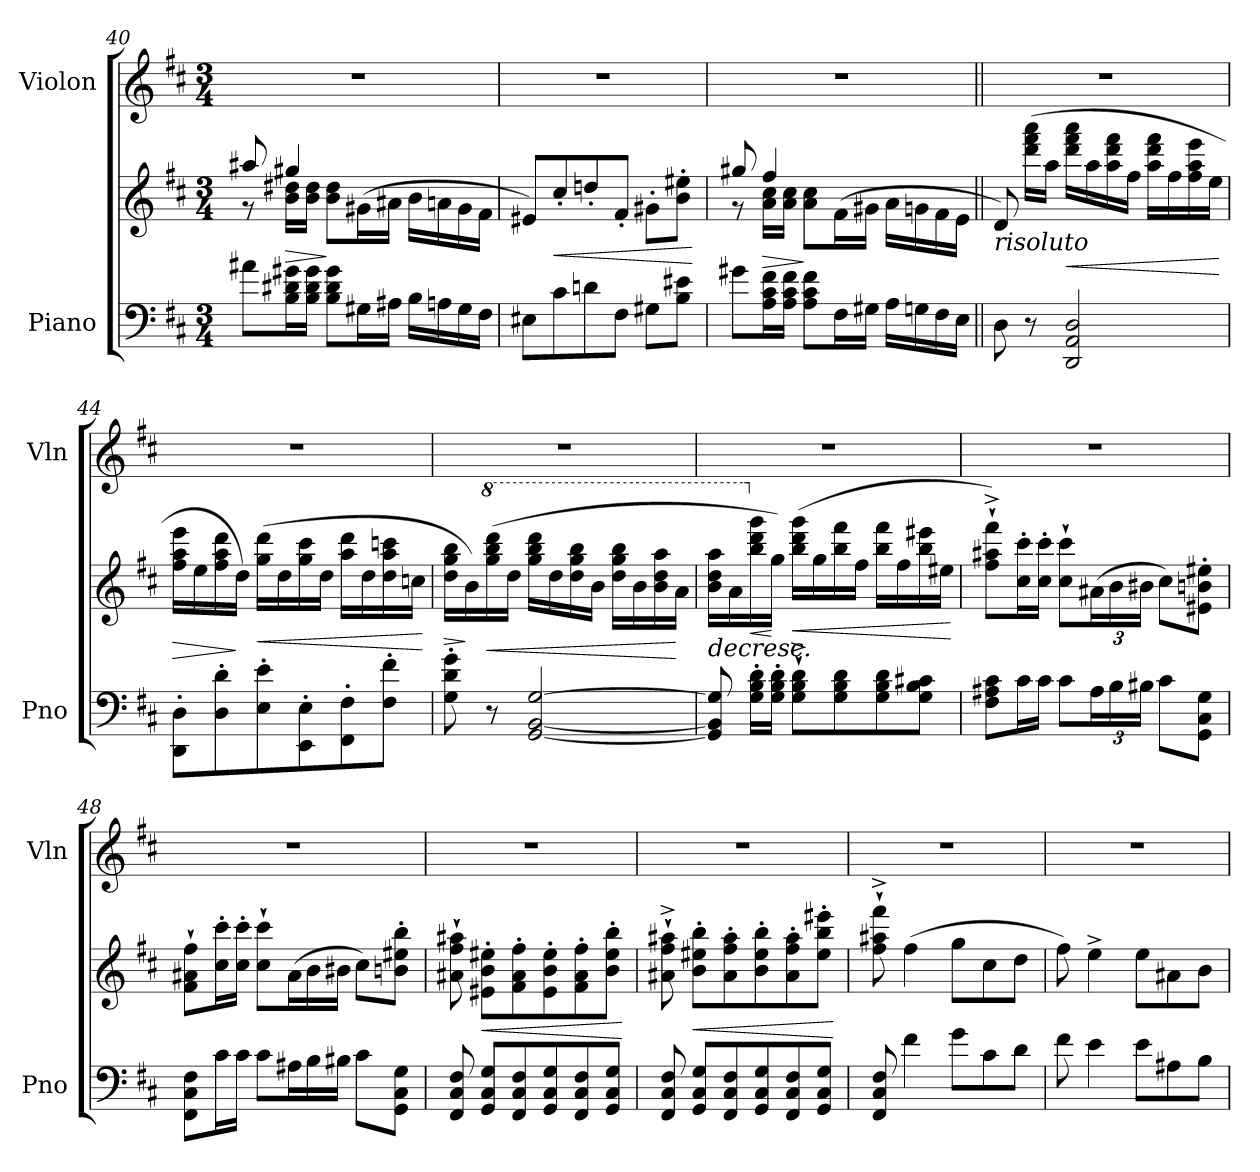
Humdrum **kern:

**kern	**kern	**dynam	**kern
*part2	*part2	*part2	*part1
*staff3	*staff2	*staff2/3	*staff1
*I"Piano	*	*	*I"Violon
*I'Pno	*	*	*I'Vln
*clefF4	*clefG2	*	*clefG2
*k[f#c#]	*k[f#c#]	*	*k[f#c#]
*D:	*D:	*	*D:
*M3/4	*M3/4	*	*M3/4
=40	=40	=40	=40
*	*^	*	*
8a#X\L	8aa#X/	8r	.	2.r
16B\ 16d#X\ 16g#X\L	4gg#X/	16b\ 16dd#X\LL	>	.
16B\ 16d#\ 16g#\JJ	.	16b\ 16dd#\JJ	.	.
8B\ 8d#\ 8g#\L	.	8b\ 8dd#\L	]	.
16G#X\L	8ryy	(16g#X\L	.	.
16A#X\JJ	.	16a#X\JJ	.	.
16B\LL	16b\LL	4ryy	.	.
16An\	16an\	.	.	.
16G#\	16g#\	.	.	.
16F#\JJ	16f#\JJ	.	.	.
*	*v	*v	*	*
=41	=41	=41	=41
8E#X\L	8e#X/L)	.	2.r
8c#\	8cc#'>/	<	.
8dn\	8ddn'>/	.	.
8F#\J	8f#'>/J	.	.
8G#X\L	8g#X'\L	.	.
8B\ 8e#X\J	8b'\ 8ee#X'\J	.	.
.	.	[	.
=42	=42	=42	=42
*	*^	*	*
8g#X\L	8gg#X/	8r	.	2.r
16A\ 16c#\ 16f#\L	4ff#/	16a\ 16cc#\LL	>	.
16A\ 16c#\ 16f#\JJ	.	16a\ 16cc#\JJ	.	.
8A\ 8c#\ 8f#\L	.	8a\ 8cc#\L	]	.
16F#\L	8ryy	(16f#\L	.	.
16G#X\JJ	.	16g#X\JJ	.	.
16A\LL	16a\LL	4ryy	.	.
16Gn\	16gn\	.	.	.
16F#\	16f#\	.	.	.
16E\JJ	16e\JJ	.	.	.
*	*v	*v	*	*
=43||	=43||	=43||	=43||
!	!LO:TX:b:i:t=risoluto	!	!
8D\	8d/)	.	2.r
8r	(16ddd\ 16fff#\ 16aaa\LL	.	.
.	16aa\JJ	.	.
2DD/ 2AA/ 2D/	16ddd\ 16fff#\ 16aaa\LL	<	.
.	16aa\	.	.
.	16aa\ 16ddd\ 16fff#\	.	.
.	16ff#\JJ	.	.
.	16aa\ 16ddd\ 16fff#\LL	.	.
.	16ff#\	.	.
.	16ff#\ 16aa\ 16eee\	.	.
.	16ee\JJ	.	.
.	.	[	.
=44	=44	=44	=44
8DD'<\ 8D'<\L	16ff#\ 16aa\ 16eee\LL	>	2.r
.	16ee\	.	.
8D'<\ 8d'<\	16ff#\ 16aa\ 16ddd\	.	.
.	16dd\JJ)	]	.
8E'<\ 8e'<\	(16gg\ 16ddd\LL	<	.
.	16dd\	.	.
8EE'<\ 8E'<\	16gg\ 16ccc#\	.	.
.	16dd\JJ	.	.
8FF#'<\ 8F#'<\	16aa\ 16ddd\LL	.	.
.	16dd\	.	.
8F#'<\ 8f#'<\J	16dd\ 16aa\ 16cccn\	.	.
.	16ccn\JJ	.	.
.	.	[	.
=45	=45	=45	=45
8G'<\ 8d'<\ 8g'<\	16dd\ 16gg\ 16bb\LL	>	2.r
.	16b\)	]	.
*	*8va	*	*
8r	(16ggg\ 16bbb\ 16dddd\	<	.
.	16ddd\JJ	.	.
[2GG/ [2BB/ [2G/	16ggg\ 16bbb\ 16dddd\LL	.	.
.	16ddd\	.	.
.	16ddd\ 16ggg\ 16bbb\	.	.
.	16bb\JJ	.	.
.	16ddd\ 16ggg\ 16bbb\LL	.	.
.	16bb\	.	.
.	16bb\ 16ddd\ 16aaa\	.	.
.	16aa\JJ	[	.
=46	=46	=46	=46
8GG]/ 8BB]/ 8G]/	16bb\ 16ddd\ 16aaa\LL	>	2.r
.	16aa\	.	.
*	*X8va	*	*
!	!	!LO:HP:b	!
16G'\ 16B'\ 16d'\LL	16bb\ 16ddd\ 16ggg\	<	.
16G'\ 16B'\ 16d'\JJ	16gg\JJ)	] [	.
8G`^<\ 8B`^<\ 8d`^<\L	(16bb\ 16ddd\ 16ggg\LL	<	.
.	16gg\	.	.
8G\ 8B\ 8d\	16bb\ 16fff#\	.	.
.	16ff#\JJ	.	.
8G\ 8B\ 8d\	16bb\ 16fff#\LL	.	.
.	16ff#\	.	.
8G\ 8B\ 8c#X\J	16bb\ 16eee#X\	.	.
.	16ee#X\JJ	.	.
.	.	[	.
=47	=47	=47	=47
8F#\ 8A#X\ 8c#\L	8ff#`^<\ 8aa#X`^<\ 8fff#`^<\L)	.	2.r
16c#\L	16cc#'\ 16ccc#'\L	.	.
16c#\JJ	16cc#'\ 16ccc#'\JJ	.	.
8c#\L	8cc#`\ 8ccc#`\L	.	.
24A#\L	(24a#X\L	.	.
24B\	24b\	.	.
24B#X\JJ	24b#X\JJ	.	.
8c#\L	8cc#\L)	.	.
8GG\ 8C#\ 8G\J	8e#X'\ 8bn'\ 8ee#X'\J	.	.
=48	=48	=48	=48
8FF#\ 8C#\ 8F#\L	8f#`\ 8a#X`\ 8ff#`\L	.	2.r
16c#\L	16cc#'\ 16ccc#'\L	.	.
16c#\JJ	16cc#'\ 16ccc#'\JJ	.	.
8c#\L	8cc#`\ 8ccc#`\L	.	.
*Xtuplet	*Xtuplet	*	*
24A#X\L	(24a#\L	.	.
24B\	24b\	.	.
24B#X\JJ	24b#X\JJ	.	.
8c#\L	8cc#\L)	.	.
8GG\ 8C#\ 8G\J	8bn'\ 8ee#X'\ 8bb'\J	.	.
=49	=49	=49	=49
8FF#/ 8C#/ 8F#/	8a#X`\ 8ff#`\ 8aa#X`\	.	2.r
8GG/ 8C#/ 8G/L	8e#X'\ 8b'\ 8ee#X'\L	<	.
8FF#/ 8C#/ 8F#/	8f#'\ 8a#'\ 8ff#'\	.	.
8GG/ 8C#/ 8G/	8e#'\ 8b'\ 8ee#'\	.	.
8FF#/ 8C#/ 8F#/	8f#'\ 8a#'\ 8ff#'\	.	.
8GG/ 8C#/ 8G/J	8b'\ 8ee#'\ 8bb'\J	.	.
.	.	[	.
=50	=50	=50	=50
8FF#/ 8C#/ 8F#/	8a#X`^<\ 8ff#`^<\ 8aa#X`^<\	.	2.r
8GG/ 8C#/ 8G/L	8b'\ 8ee#X'\ 8bb'\L	<	.
8FF#/ 8C#/ 8F#/	8a#'\ 8ff#'\ 8aa#'\	.	.
8GG/ 8C#/ 8G/	8b'\ 8ee#'\ 8bb'\	.	.
8FF#/ 8C#/ 8F#/	8a#'\ 8ff#'\ 8aa#'\	.	.
8GG/ 8C#/ 8G/J	8ee#'\ 8bb'\ 8eee#X'\J	.	.
.	.	[	.
=51	=51	=51	=51
8FF#/ 8C#/ 8F#/	8ff#`^<\ 8aa#X`^<\ 8fff#`^<\	.	2.r
4f#\	(4ff#\	.	.
8g\L	8gg\L	.	.
8c#\	8cc#\	.	.
8d\J	8dd\J	.	.
=52	=52	=52	=52
8f#\	8ff#\)	.	2.r
4e\	4ee^\	.	.
8e\L	8ee\L	.	.
8A#X\	8a#X\	.	.
8B\J	8b\J	.	.
=	=	=	=
*-	*-	*-	*-
